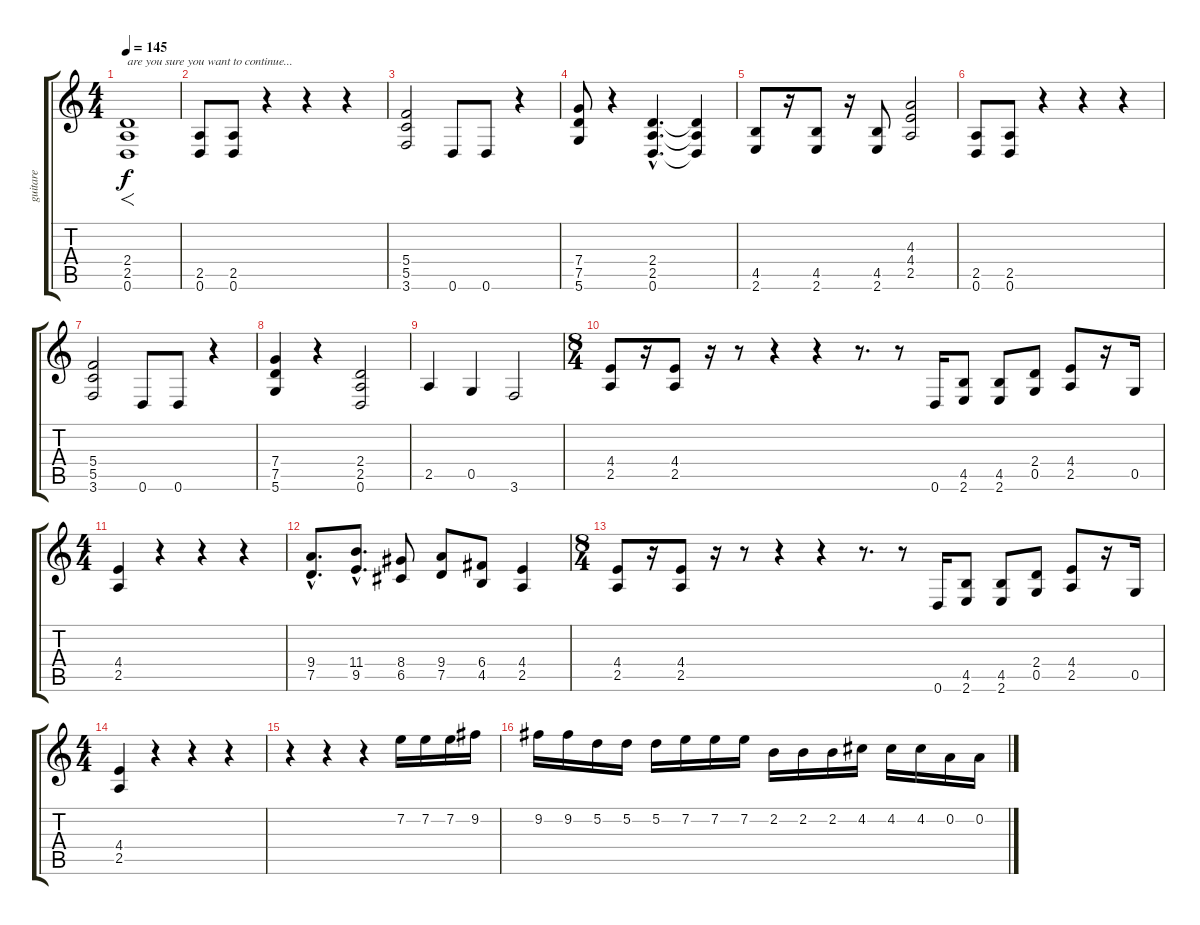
\track ("guitare" "guitare") {instrument distortionguitar}
\staff {score tabs}
\tuning (D4 A3 F3 C3 G2 D2) {hide}
\ts (4 4)
\tempo 145
\clef g2
\ks c
(2.4 2.5 0.6).1{f txt "are you sure you want to continue..." dy f instrument distortionguitar} |
(2.5 0.6).8 (2.5 0.6).8 r.4 r.4 r.4 |
(5.4 5.5 3.6).2 0.6.8 0.6.8 r.4 |
(7.4 7.5 5.6).8 r.4 (2.4{hac} 2.5{hac} 0.6{hac}).4{d} (2.4{t} 2.5{t} 0.6{t}).4 |
(4.5 2.6).8 r.16 (4.5 2.6).8 r.16 (4.5 2.6).8 (4.3 4.4 2.5).2 |
(2.5 0.6).8 (2.5 0.6).8 r.4 r.4 r.4 |
(5.4 5.5 3.6).2 0.6.8 0.6.8 r.4 |
(7.4 7.5 5.6).4 r.4 (2.4 2.5 0.6).2 |
2.5.4 0.5.4 3.6.2 |
\ts (8 4)
(4.4 2.5).8 r.16 (4.4 2.5).8 r.16 r.8 r.4 r.4 r.8{d} r.8 0.6.16 (4.5 2.6).8 (4.5 2.6).8 (2.4 0.5).8 (4.4 2.5).8 r.16 0.5.16 |
\ts (4 4)
(4.4 2.5).4 r.4 r.4 r.4 |
(9.4{hac} 7.5{hac}).8{d} (11.4{hac} 9.5{hac}).8{d} (8.4 6.5).8 (9.4 7.5).8 (6.4 4.5).8 (4.4 2.5).4 |
\ts (8 4)
(4.4 2.5).8 r.16 (4.4 2.5).8 r.16 r.8 r.4 r.4 r.8{d} r.8 0.6.16 (4.5 2.6).8 (4.5 2.6).8 (2.4 0.5).8 (4.4 2.5).8 r.16 0.5.16 |
\ts (4 4)
(4.4 2.5).4 r.4 r.4 r.4 |
r.4 r.4 r.4 7.2.16 7.2.16 7.2.16 9.2.16 |
9.2.16 9.2.16 5.2.16 5.2.16 5.2.16 7.2.16 7.2.16 7.2.16 2.2.16 2.2.16 2.2.16 4.2.16 4.2.16 4.2.16 0.2.16 0.2.16
